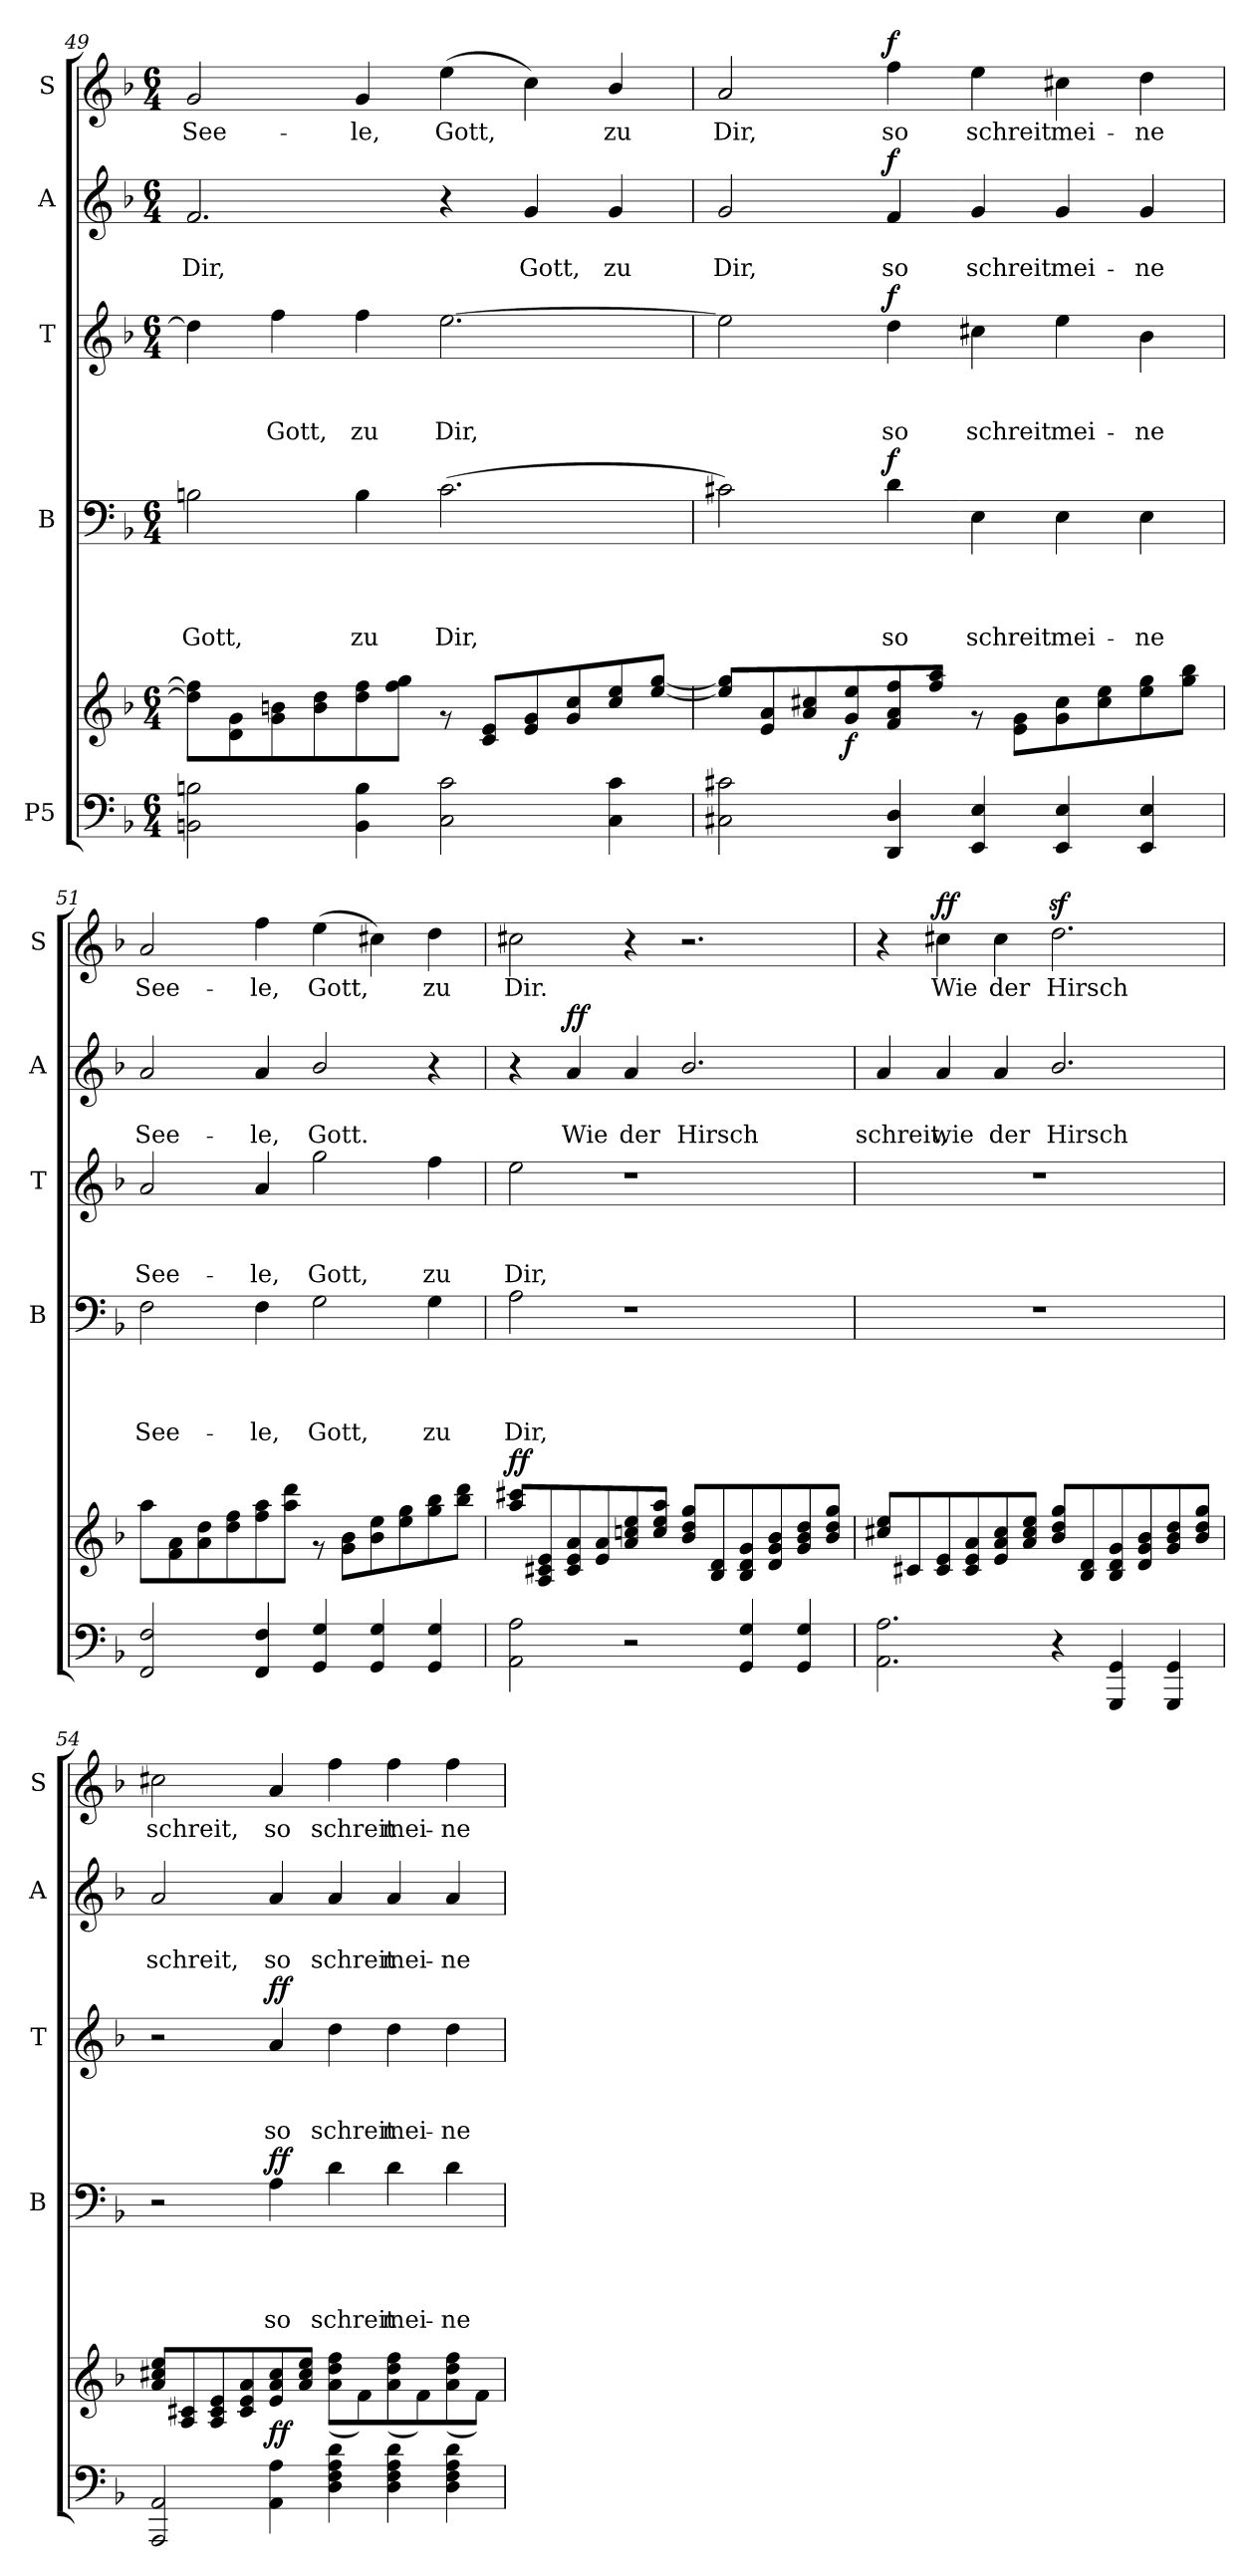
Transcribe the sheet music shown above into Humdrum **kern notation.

**kern	**kern	**dynam	**kern	**text	**text	**text	**text	**dynam	**kern	**text	**text	**text	**dynam	**kern	**text	**text	**dynam	**kern	**text	**dynam
*part5	*part5	*part5	*part4	*part4	*part4	*part4	*part4	*part4	*part3	*part3	*part3	*part3	*part3	*part2	*part2	*part2	*part2	*part1	*part1	*part1
*staff6	*staff5	*staff5/6	*staff4	*staff4	*staff4	*staff4	*staff4	*staff4	*staff3	*staff3	*staff3	*staff3	*staff3	*staff2	*staff2	*staff2	*staff2	*staff1	*staff1	*staff1
*I"P5	*	*	*I"B	*	*	*	*	*	*I"T	*	*	*	*	*I"A	*	*	*	*I"S	*	*
*	*	*	*I'B	*	*	*	*	*	*I'T	*	*	*	*	*I'A	*	*	*	*I'S	*	*
*clefF4	*clefG2	*	*clefF4	*	*	*	*	*	*clefG2	*	*	*	*	*clefG2	*	*	*	*clefG2	*	*
*	*	*	*	*	*	*	*	*	*ITrd7c12	*	*	*	*	*	*	*	*	*	*	*
*k[b-]	*k[b-]	*	*k[b-]	*	*	*	*	*	*k[b-]	*	*	*	*	*k[b-]	*	*	*	*k[b-]	*	*
*F:	*F:	*	*F:	*	*	*	*	*	*F:	*	*	*	*	*F:	*	*	*	*F:	*	*
*M6/4	*M6/4	*	*M6/4	*	*	*	*	*	*M6/4	*	*	*	*	*M6/4	*	*	*	*M6/4	*	*
=49	=49	=49	=49	=49	=49	=49	=49	=49	=49	=49	=49	=49	=49	=49	=49	=49	=49	=49	=49	=49
*	*^	*	*	*	*	*	*	*	*	*	*	*	*	*	*	*	*	*	*	*
2BBn\ 2Bn\	1.ryy	8dd\] 8ff\]L	.	2Bn\	.	.	.	Gott,	.	4d\]	.	.	.	.	2.f/	.	Dir,	.	2g/	See-	.
.	.	8d\ 8g\	.	.	.	.	.	.	.	.	.	.	.	.	.	.	.	.	.	.	.
.	.	8g\ 8bn\	.	.	.	.	.	.	.	4f\	.	.	Gott,	.	.	.	.	.	.	.	.
.	.	8b\ 8dd\	.	.	.	.	.	.	.	.	.	.	.	.	.	.	.	.	.	.	.
4BB\ 4B\	.	8dd\ 8ff\	.	4B\	.	.	.	zu	.	4f\	.	.	zu	.	.	.	.	.	4g/	-le,	.
.	.	8ff\ 8gg\J	.	.	.	.	.	.	.	.	.	.	.	.	.	.	.	.	.	.	.
2C\ 2c\	.	8r	.	(>2.c\	.	.	.	Dir,	.	[2.e\	.	.	Dir,	.	4r	.	.	.	(>4ee\	Gott,	.
.	.	8c/ 8e/L	.	.	.	.	.	.	.	.	.	.	.	.	.	.	.	.	.	.	.
.	.	8e/ 8g/	.	.	.	.	.	.	.	.	.	.	.	.	4g/	.	Gott,	.	4cc\)	.	.
.	.	8g/ 8cc/	.	.	.	.	.	.	.	.	.	.	.	.	.	.	.	.	.	.	.
4C\ 4c\	.	8cc/ 8ee/	.	.	.	.	.	.	.	.	.	.	.	.	4g/	.	zu	.	4b-/	zu	.
.	.	[8ee/ [8gg/J	.	.	.	.	.	.	.	.	.	.	.	.	.	.	.	.	.	.	.
=50	=50	=50	=50	=50	=50	=50	=50	=50	=50	=50	=50	=50	=50	=50	=50	=50	=50	=50	=50	=50	=50
2C#X\ 2c#X\	1.ryy	8ee/] 8gg/]L	.	2c#X\)	.	.	.	.	.	2e\]	.	.	.	.	2g/	.	Dir,	.	2a/	Dir,	.
.	.	8e/ 8a/	.	.	.	.	.	.	.	.	.	.	.	.	.	.	.	.	.	.	.
.	.	8a/ 8cc#X/	.	.	.	.	.	.	.	.	.	.	.	.	.	.	.	.	.	.	.
!	!	!	!LO:DY:b	!	!	!	!	!	!	!	!	!	!	!	!	!	!	!	!	!	!
.	.	8g/ 8ee/	f	.	.	.	.	.	.	.	.	.	.	.	.	.	.	.	.	.	.
!	!	!	!	!	!	!	!	!	!LO:DY:a	!	!	!	!	!LO:DY:a	!	!	!	!LO:DY:a	!	!	!LO:DY:a
4DD/ 4D/	.	8f/ 8a/ 8ff/	.	4d\	.	.	.	so	f	4d\	.	.	so	f	4f/	.	so	f	4ff\	so	f
.	.	8ff/ 8aa/J	.	.	.	.	.	.	.	.	.	.	.	.	.	.	.	.	.	.	.
4EE/ 4E/	.	8r	.	4E\	.	.	.	schreit	.	4c#X\	.	.	schreit	.	4g/	.	schreit	.	4ee\	schreit	.
.	.	8e\ 8g\L	.	.	.	.	.	.	.	.	.	.	.	.	.	.	.	.	.	.	.
4EE/ 4E/	.	8g\ 8cc#\	.	4E\	.	.	.	mei-	.	4e\	.	.	mei-	.	4g/	.	mei-	.	4cc#X\	mei-	.
.	.	8cc#\ 8ee\	.	.	.	.	.	.	.	.	.	.	.	.	.	.	.	.	.	.	.
4EE/ 4E/	.	8ee\ 8gg\	.	4E\	.	.	.	-ne	.	4B-\	.	.	-ne	.	4g/	.	-ne	.	4dd\	-ne	.
.	.	8gg\ 8bb-\J	.	.	.	.	.	.	.	.	.	.	.	.	.	.	.	.	.	.	.
=51	=51	=51	=51	=51	=51	=51	=51	=51	=51	=51	=51	=51	=51	=51	=51	=51	=51	=51	=51	=51	=51
2FF/ 2F/	1.ryy	8aa\L	.	2F\	.	.	.	See-	.	2A/	.	.	See-	.	2a/	.	See-	.	2a/	See-	.
.	.	8f\ 8a\	.	.	.	.	.	.	.	.	.	.	.	.	.	.	.	.	.	.	.
.	.	8a\ 8dd\	.	.	.	.	.	.	.	.	.	.	.	.	.	.	.	.	.	.	.
.	.	8dd\ 8ff\	.	.	.	.	.	.	.	.	.	.	.	.	.	.	.	.	.	.	.
4FF/ 4F/	.	8ff\ 8aa\	.	4F\	.	.	.	-le,	.	4A/	.	.	-le,	.	4a/	.	-le,	.	4ff\	-le,	.
.	.	8aa\ 8ddd\J	.	.	.	.	.	.	.	.	.	.	.	.	.	.	.	.	.	.	.
4GG/ 4G/	.	8r	.	2G\	.	.	.	Gott,	.	2g\	.	.	Gott,	.	2b-/	.	Gott.	.	(>4ee\	Gott,	.
.	.	8g\ 8b-\L	.	.	.	.	.	.	.	.	.	.	.	.	.	.	.	.	.	.	.
4GG/ 4G/	.	8b-\ 8ee\	.	.	.	.	.	.	.	.	.	.	.	.	.	.	.	.	4cc#X\)	.	.
.	.	8ee\ 8gg\	.	.	.	.	.	.	.	.	.	.	.	.	.	.	.	.	.	.	.
4GG/ 4G/	.	8gg\ 8bb-\	.	4G\	.	.	.	zu	.	4f\	.	.	zu	.	4r	.	.	.	4dd\	zu	.
.	.	8bb-\ 8ddd\J	.	.	.	.	.	.	.	.	.	.	.	.	.	.	.	.	.	.	.
!!LO:PB:g=z
=52	=52	=52	=52	=52	=52	=52	=52	=52	=52	=52	=52	=52	=52	=52	=52	=52	=52	=52	=52	=52	=52
!	!	!	!LO:DY:a	!	!	!	!	!	!	!	!	!	!	!	!	!	!	!	!	!	!
2AA\ 2A\	1.ryy	8aa/ 8ccc#X/L	ff	2A\	.	.	.	Dir,	.	2e\	.	.	Dir,	.	4r	.	.	.	2cc#X\	Dir.	.
.	.	8A/ 8c#X/ 8e/	.	.	.	.	.	.	.	.	.	.	.	.	.	.	.	.	.	.	.
!	!	!	!	!	!	!	!	!	!	!	!	!	!	!	!	!	!	!LO:DY:a	!	!	!
.	.	8c#/ 8e/ 8a/	.	.	.	.	.	.	.	.	.	.	.	.	4a/	.	Wie	ff	.	.	.
.	.	8e/ 8a/	.	.	.	.	.	.	.	.	.	.	.	.	.	.	.	.	.	.	.
2r	.	8a/ 8ccn/ 8ee/	.	1r	.	.	.	.	.	1r	.	.	.	.	4a/	.	der	.	4r	.	.
.	.	8cc/ 8ee/ 8aa/J	.	.	.	.	.	.	.	.	.	.	.	.	.	.	.	.	.	.	.
.	.	8b-/ 8dd/ 8gg/L	.	.	.	.	.	.	.	.	.	.	.	.	2.b-/	.	Hirsch	.	2.r	.	.
.	.	8B-/ 8d/	.	.	.	.	.	.	.	.	.	.	.	.	.	.	.	.	.	.	.
4GG/ 4G/	.	8B-/ 8d/ 8g/	.	.	.	.	.	.	.	.	.	.	.	.	.	.	.	.	.	.	.
.	.	8d/ 8g/ 8b-/	.	.	.	.	.	.	.	.	.	.	.	.	.	.	.	.	.	.	.
4GG/ 4G/	.	8g/ 8b-/ 8dd/	.	.	.	.	.	.	.	.	.	.	.	.	.	.	.	.	.	.	.
.	.	8b-/ 8dd/ 8gg/J	.	.	.	.	.	.	.	.	.	.	.	.	.	.	.	.	.	.	.
=53	=53	=53	=53	=53	=53	=53	=53	=53	=53	=53	=53	=53	=53	=53	=53	=53	=53	=53	=53	=53	=53
2.AA\ 2.A\	1.ryy	8cc#X/ 8ee/L	.	1.r	.	.	.	.	.	1.r	.	.	.	.	4a/	.	schreit,	.	4r	.	.
.	.	8c#X/	.	.	.	.	.	.	.	.	.	.	.	.	.	.	.	.	.	.	.
!	!	!	!	!	!	!	!	!	!	!	!	!	!	!	!	!	!	!	!	!	!LO:DY:a
.	.	8c#/ 8e/	.	.	.	.	.	.	.	.	.	.	.	.	4a/	.	wie	.	4cc#X\	Wie	ff
.	.	8c#/ 8e/ 8a/	.	.	.	.	.	.	.	.	.	.	.	.	.	.	.	.	.	.	.
.	.	8e/ 8a/ 8cc#/	.	.	.	.	.	.	.	.	.	.	.	.	4a/	.	der	.	4cc#\	der	.
.	.	8a/ 8cc#/ 8ee/J	.	.	.	.	.	.	.	.	.	.	.	.	.	.	.	.	.	.	.
4r	.	8b-/ 8dd/ 8gg/L	.	.	.	.	.	.	.	.	.	.	.	.	2.b-/	.	Hirsch	.	2.ddz>\	Hirsch	.
.	.	8B-/ 8d/	.	.	.	.	.	.	.	.	.	.	.	.	.	.	.	.	.	.	.
4GGG/ 4GG/	.	8B-/ 8d/ 8g/	.	.	.	.	.	.	.	.	.	.	.	.	.	.	.	.	.	.	.
.	.	8d/ 8g/ 8b-/	.	.	.	.	.	.	.	.	.	.	.	.	.	.	.	.	.	.	.
4GGG/ 4GG/	.	8g/ 8b-/ 8dd/	.	.	.	.	.	.	.	.	.	.	.	.	.	.	.	.	.	.	.
.	.	8b-/ 8dd/ 8gg/J	.	.	.	.	.	.	.	.	.	.	.	.	.	.	.	.	.	.	.
=54	=54	=54	=54	=54	=54	=54	=54	=54	=54	=54	=54	=54	=54	=54	=54	=54	=54	=54	=54	=54	=54
2AAA/ 2AA/	1.ryy	8a/ 8cc#X/ 8ee/L	.	2r	.	.	.	.	.	2r	.	.	.	.	2a/	.	schreit,	.	2cc#X\	schreit,	.
.	.	8A/ 8c#X/	.	.	.	.	.	.	.	.	.	.	.	.	.	.	.	.	.	.	.
.	.	8A/ 8c#/ 8e/	.	.	.	.	.	.	.	.	.	.	.	.	.	.	.	.	.	.	.
.	.	8c#/ 8e/ 8a/	.	.	.	.	.	.	.	.	.	.	.	.	.	.	.	.	.	.	.
!	!	!	!LO:DY:b	!	!	!	!	!	!LO:DY:a	!	!	!	!	!LO:DY:a	!	!	!	!	!	!	!
4AA\ 4A\	.	8e/ 8a/ 8cc#/	ff	4A\	.	.	.	so	ff	4A/	.	.	so	ff	4a/	.	so	.	4a/	so	.
.	.	8a/ 8cc#/ 8ee/J	.	.	.	.	.	.	.	.	.	.	.	.	.	.	.	.	.	.	.
4D\ 4F\ 4A\ 4d\	.	(>8a\ 8dd\ 8ff\L	.	4d\	.	.	.	schreit	.	4d\	.	.	schreit	.	4a/	.	schreit	.	4ff\	schreit	.
.	.	8f\)	.	.	.	.	.	.	.	.	.	.	.	.	.	.	.	.	.	.	.
4D\ 4F\ 4A\ 4d\	.	(>8a\ 8dd\ 8ff\	.	4d\	.	.	.	mei-	.	4d\	.	.	mei-	.	4a/	.	mei-	.	4ff\	mei-	.
.	.	8f\)	.	.	.	.	.	.	.	.	.	.	.	.	.	.	.	.	.	.	.
4D\ 4F\ 4A\ 4d\	.	(>8a\ 8dd\ 8ff\	.	4d\	.	.	.	-ne	.	4d\	.	.	-ne	.	4a/	.	-ne	.	4ff\	-ne	.
.	.	8f\J)	.	.	.	.	.	.	.	.	.	.	.	.	.	.	.	.	.	.	.
*	*v	*v	*	*	*	*	*	*	*	*	*	*	*	*	*	*	*	*	*	*	*
=	=	=	=	=	=	=	=	=	=	=	=	=	=	=	=	=	=	=	=	=
*-	*-	*-	*-	*-	*-	*-	*-	*-	*-	*-	*-	*-	*-	*-	*-	*-	*-	*-	*-	*-
